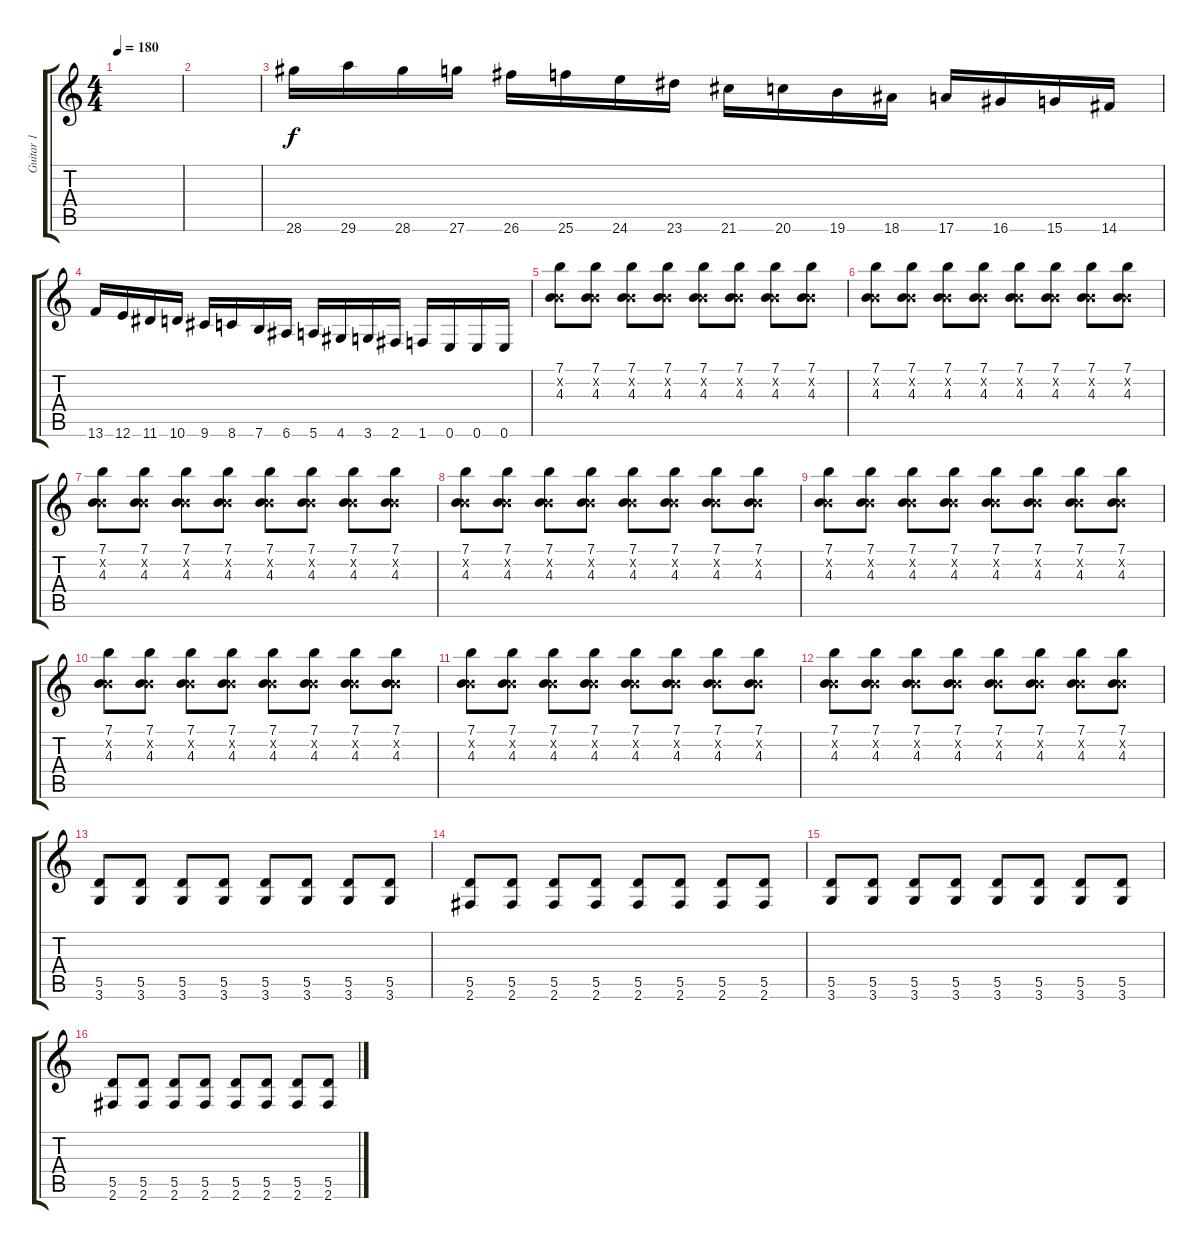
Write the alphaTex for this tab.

\track ("Guitar 1" "Guitar 1") {instrument overdrivenguitar}
\staff {score tabs}
\tuning (E4 B3 G3 D3 A2 E2) {hide}
\ts (4 4)
\tempo 180
\clef g2
\ks c
|
|
28.6.16{balance 16 instrument guitarfretnoise} 29.6.16 28.6.16 27.6.16 26.6.16 25.6.16 24.6.16 23.6.16 21.6.16 20.6.16 19.6.16 18.6.16 17.6.16 16.6.16 15.6.16 14.6.16 |
13.6.16 12.6.16 11.6.16 10.6.16 9.6.16 8.6.16 7.6.16 6.6.16 5.6.16 4.6.16 3.6.16 2.6.16 1.6.16 0.6.16 0.6.16 0.6.16 |
(7.1 0.2{x} 4.3).8{balance 8 instrument overdrivenguitar} (7.1 0.2{x} 4.3).8 (7.1 0.2{x} 4.3).8 (7.1 0.2{x} 4.3).8 (7.1 0.2{x} 4.3).8 (7.1 0.2{x} 4.3).8 (7.1 0.2{x} 4.3).8 (7.1 0.2{x} 4.3).8 |
(7.1 0.2{x} 4.3).8 (7.1 0.2{x} 4.3).8 (7.1 0.2{x} 4.3).8 (7.1 0.2{x} 4.3).8 (7.1 0.2{x} 4.3).8 (7.1 0.2{x} 4.3).8 (7.1 0.2{x} 4.3).8 (7.1 0.2{x} 4.3).8 |
(7.1 0.2{x} 4.3).8 (7.1 0.2{x} 4.3).8 (7.1 0.2{x} 4.3).8 (7.1 0.2{x} 4.3).8 (7.1 0.2{x} 4.3).8 (7.1 0.2{x} 4.3).8 (7.1 0.2{x} 4.3).8 (7.1 0.2{x} 4.3).8 |
(7.1 0.2{x} 4.3).8 (7.1 0.2{x} 4.3).8 (7.1 0.2{x} 4.3).8 (7.1 0.2{x} 4.3).8 (7.1 0.2{x} 4.3).8 (7.1 0.2{x} 4.3).8 (7.1 0.2{x} 4.3).8 (7.1 0.2{x} 4.3).8 |
(7.1 0.2{x} 4.3).8 (7.1 0.2{x} 4.3).8 (7.1 0.2{x} 4.3).8 (7.1 0.2{x} 4.3).8 (7.1 0.2{x} 4.3).8 (7.1 0.2{x} 4.3).8 (7.1 0.2{x} 4.3).8 (7.1 0.2{x} 4.3).8 |
(7.1 0.2{x} 4.3).8 (7.1 0.2{x} 4.3).8 (7.1 0.2{x} 4.3).8 (7.1 0.2{x} 4.3).8 (7.1 0.2{x} 4.3).8 (7.1 0.2{x} 4.3).8 (7.1 0.2{x} 4.3).8 (7.1 0.2{x} 4.3).8 |
(7.1 0.2{x} 4.3).8 (7.1 0.2{x} 4.3).8 (7.1 0.2{x} 4.3).8 (7.1 0.2{x} 4.3).8 (7.1 0.2{x} 4.3).8 (7.1 0.2{x} 4.3).8 (7.1 0.2{x} 4.3).8 (7.1 0.2{x} 4.3).8 |
(7.1 0.2{x} 4.3).8 (7.1 0.2{x} 4.3).8 (7.1 0.2{x} 4.3).8 (7.1 0.2{x} 4.3).8 (7.1 0.2{x} 4.3).8 (7.1 0.2{x} 4.3).8 (7.1 0.2{x} 4.3).8 (7.1 0.2{x} 4.3).8 |
(5.5 3.6).8 (5.5 3.6).8 (5.5 3.6).8 (5.5 3.6).8 (5.5 3.6).8 (5.5 3.6).8 (5.5 3.6).8 (5.5 3.6).8 |
(5.5 2.6).8 (5.5 2.6).8 (5.5 2.6).8 (5.5 2.6).8 (5.5 2.6).8 (5.5 2.6).8 (5.5 2.6).8 (5.5 2.6).8 |
(5.5 3.6).8 (5.5 3.6).8 (5.5 3.6).8 (5.5 3.6).8 (5.5 3.6).8 (5.5 3.6).8 (5.5 3.6).8 (5.5 3.6).8 |
(5.5 2.6).8 (5.5 2.6).8 (5.5 2.6).8 (5.5 2.6).8 (5.5 2.6).8 (5.5 2.6).8 (5.5 2.6).8 (5.5 2.6).8
